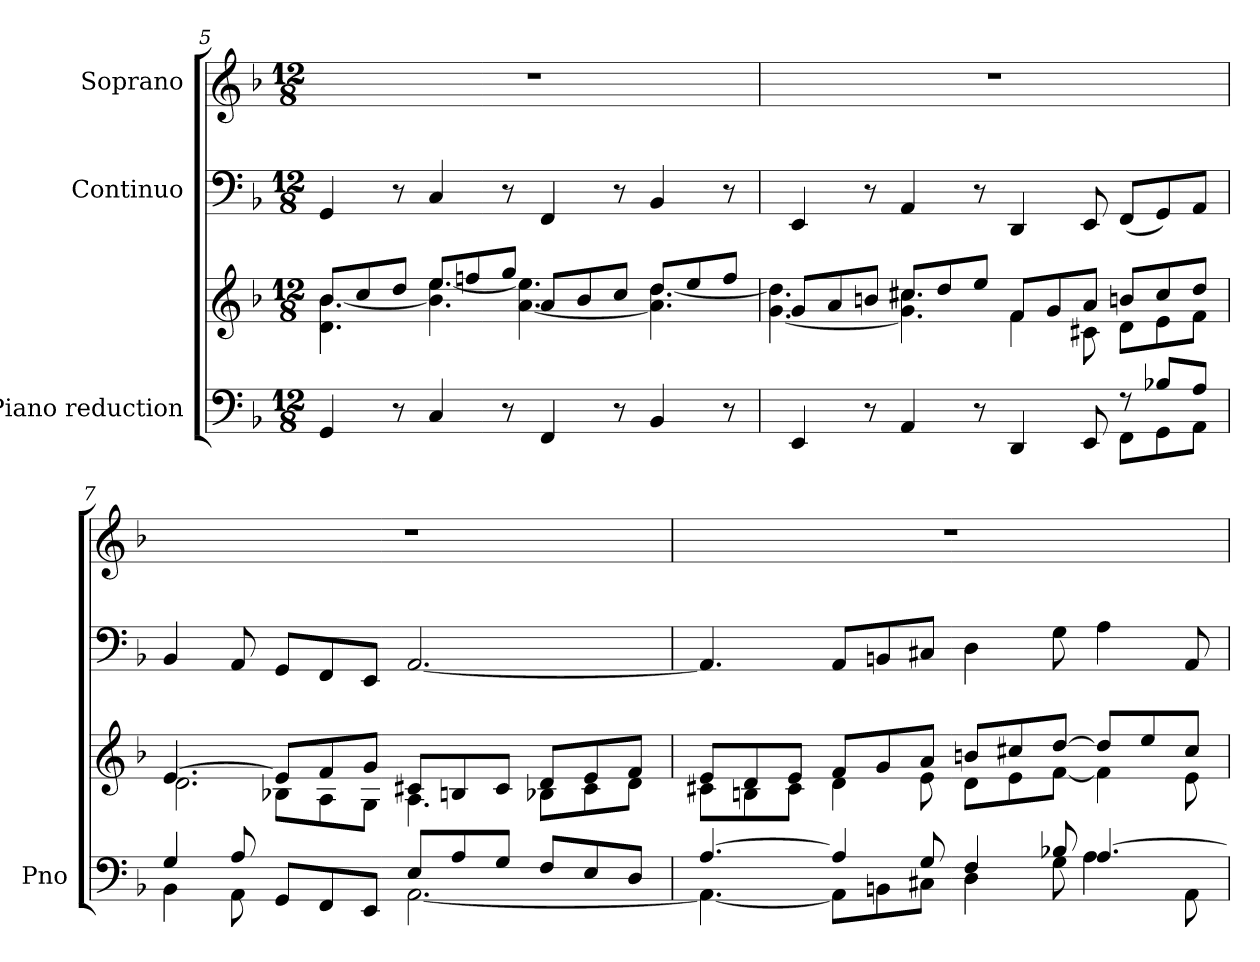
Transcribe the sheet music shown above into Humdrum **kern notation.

**kern	**kern	**kern	**kern
*part3	*part3	*part2	*part1
*staff4	*staff3	*staff2	*staff1
*I"Piano reduction	*	*I"Continuo	*I"Soprano
*I'Pno	*	*	*
*clefF4	*clefG2	*clefF4	*clefG2
*k[b-]	*k[b-]	*k[b-]	*k[b-]
*M12/8	*M12/8	*M12/8	*M12/8
=5	=5	=5	=5
*	*^	*	*
4GG/	8b-/L	4.d\ [4.b-\	4GG/	1.r
.	8cc/	.	.	.
8r	8dd/J	.	8r	.
4C/	8ee/L	4.b-\] [4.ee\	4C/	.
.	8ffn/	.	.	.
8r	8gg/J	.	8r	.
4FF/	8a/L	[4.a\ 4.ee\]	4FF/	.
.	8b-/	.	.	.
8r	8cc/J	.	8r	.
4BB-/	8dd/L	4.a\] [4.dd\	4BB-/	.
.	8ee/	.	.	.
8r	8ff/J	.	8r	.
=6	=6	=6	=6	=6
*^	*	*	*	*
4EE/	4ryy	8g/L	[4.g\ 4.dd\]	4EE/	1.r
.	.	8a/	.	.	.
8r	8ryy	8bn/J	.	8r	.
4AA/	4ryy	8cc#X/L	4.g\] 4.cc#\	4AA/	.
.	.	8dd/	.	.	.
8r	8ryy	8ee/J	.	8r	.
4DD/	4ryy	8f/L	4f\	4DD/	.
.	.	8g/	.	.	.
8EE/	8ryy	8a/J	8c#X\	8EE/	.
8r	8FF\L	8bn/L	8d\L	(8FF/L	.
8B-X/L	8GG\	8cc#/	8e\	8GG/)	.
8A/J	8AA\J	8dd/J	8f\J	8AA/J	.
=7	=7	=7	=7	=7	=7
*	*	*	*^	*	*
4G/	4BB-\	[4.e/	2.d\	4.ryy	4BB-/	1.r
8A/	8AA\	.	.	.	8AA/	.
4.ryy	8GG/L	8e/L]	.	8B-X\L	8GG/L	.
.	8FF/	8f/	.	8A\	8FF/	.
.	8EE/J	8g/J	.	8G\J	8EE/J	.
8E/L	[2.AA\	8c#X/L	4.A\	2.ryy	[2.AA/	.
8A/	.	8Bn/	.	.	.	.
8G/J	.	8c#/J	.	.	.	.
8F/L	.	8d/L	8B-X\L	.	.	.
8E/	.	8e/	8c#\	.	.	.
8D/J	.	8f/J	8d\J	.	.	.
*	*	*	*v	*v	*	*
!!LO:LB:g=z
=8	=8	=8	=8	=8	=8
[4.A/	4.AA\_	8e/L	8c#X\L	4.AA/]	1.r
.	.	8d/	8Bn\	.	.
.	.	8e/J	8c#\J	.	.
4A/]	8AA\L]	8f/L	4d\	8AA/L	.
.	8BBn\	8g/	.	8BBn/	.
8G/	8C#X\J	8a/J	8e\	8C#X/J	.
4F/	4D\	8bn/L	8d\L	4D\	.
.	.	8cc#X/	8e\	.	.
8B-X/	8G\	[8dd/J	[8f\J	8G\	.
[4.A/	4A\	8dd/L]	4f\]	4A\	.
.	.	8ee/	.	.	.
.	8AA\	8cc#/J	8e\	8AA/	.
*v	*v	*	*	*	*
*	*v	*v	*	*
=	=	=	=
*-	*-	*-	*-
